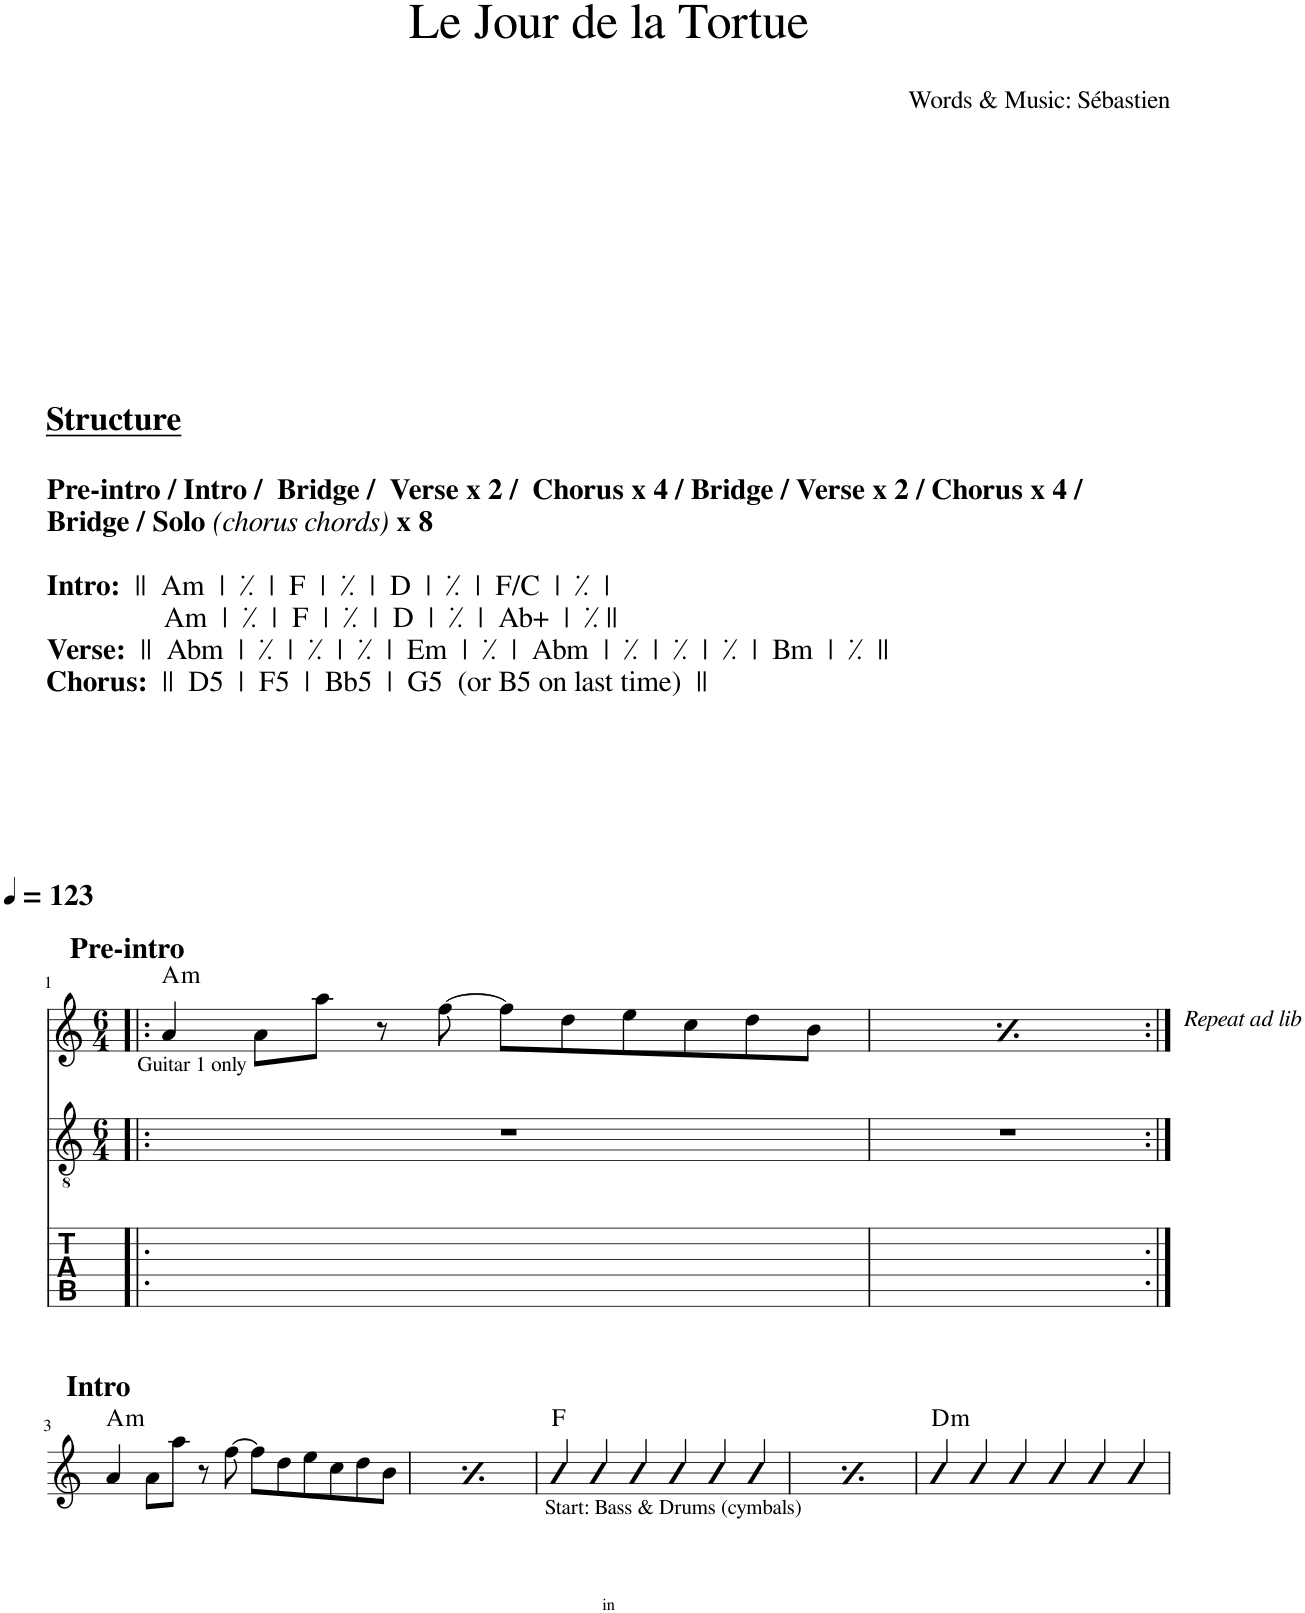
**kern	**kern	**kern	**harte
*part2	*part2	*part1	*part1
*staff3	*staff2	*staff1	*
*I"Guitare électrique	*	*I"Guitare électrique	*
*stria6	*	*	*
*	*clefGv2	*clefG2	*
*k[]	*k[]	*k[]	*
*M6/4	*M6/4	*M6/4	*
*MM123	*MM123	*MM123	*
=1!|:	=1!|:	=1!|:	=1!|:
!	!	!LO:TX:a:B:t=Structure	!
!	!	!LO:TX:a:t=Pre-intro / Intro /  Bridge /  Verse x 2 /  Chorus x 4 / Bridge / Verse x 2 / Chorus x 4 /	!
!	!	!LO:TX:a:t=Bridge / Solo	!
!	!	!LO:TX:a:i:t=(chorus chords)	!
!	!	!LO:TX:a:B:t=x 8	!
!	!	!LO:TX:a:t=Intro&colon;	!
!	!	!LO:TX:a:t=||  Am  |  ⁒  |  F  |  ⁒  |  D  |  ⁒  |  F/C  |  ⁒  |	!
!	!	!LO:TX:a:t=Am  |  ⁒  |  F  |  ⁒  |  D  |  ⁒  |  Ab+  |  ⁒ ||	!
!	!	!LO:TX:a:B:t=Verse&colon;	!
!	!	!LO:TX:a:t=||  Abm  |  ⁒  |  ⁒  |  ⁒  |  Em  |  ⁒  |  Abm  |  ⁒  |  ⁒  |  ⁒  |  Bm  |  ⁒  ||	!
!	!	!LO:TX:a:B:t=Chorus&colon;	!
!	!	!LO:TX:a:t=||  D5  |  F5  |  Bb5  |  G5  (or B5 on last time)  ||	!
!	!	!LO:TX:a:B:t=Pre-intro	!
!	!	!LO:TX:b:t=Guitar 1 only	!LO:H:kt=m
1.r	1.r	4a/	A:min
.	.	8a\L	.
.	.	8aa\J	.
.	.	8r	.
.	.	[8ff\	.
.	.	8ff\L]	.
.	.	8dd\	.
.	.	8ee\	.
.	.	8cc\	.
.	.	8dd\	.
.	.	8b\J	.
=2	=2	=2	=2
*	*	*MM123	*
!	!	!LO:TX:a:B:t=Structure	!
!	!	!LO:TX:a:t=Pre-intro / Intro /  Bridge /  Verse x 2 /  Chorus x 4 / Bridge / Verse x 2 / Chorus x 4 /	!
!	!	!LO:TX:a:t=Bridge / Solo	!
!	!	!LO:TX:a:i:t=(chorus chords)	!
!	!	!LO:TX:a:B:t=x 8	!
!	!	!LO:TX:a:t=Intro&colon;	!
!	!	!LO:TX:a:t=||  Am  |  ⁒  |  F  |  ⁒  |  D  |  ⁒  |  F/C  |  ⁒  |	!
!	!	!LO:TX:a:t=Am  |  ⁒  |  F  |  ⁒  |  D  |  ⁒  |  Ab+  |  ⁒ ||	!
!	!	!LO:TX:a:B:t=Verse&colon;	!
!	!	!LO:TX:a:t=||  Abm  |  ⁒  |  ⁒  |  ⁒  |  Em  |  ⁒  |  Abm  |  ⁒  |  ⁒  |  ⁒  |  Bm  |  ⁒  ||	!
!	!	!LO:TX:a:B:t=Chorus&colon;	!
!	!	!LO:TX:a:t=||  D5  |  F5  |  Bb5  |  G5  (or B5 on last time)  ||	!
!	!	!LO:TX:a:B:t=Pre-intro	!
!	!	!LO:TX:b:t=Guitar 1 only	!LO:H:kt=m
1.r	1.r	4a/	A:min
.	.	8a\L	.
.	.	8aa\J	.
.	.	8r	.
.	.	[8ff\	.
.	.	8ff\L]	.
.	.	8dd\	.
.	.	8ee\	.
.	.	8cc\	.
.	.	8dd\	.
.	.	8b\J	.
!!LO:LB:g=z
=3:|!	=3:|!	=3:|!	=3:|!
!	!	!LO:TX:a:B:t=Intro	!LO:H:kt=m
1.r	1.r	4a/	A:min
.	.	8a\L	.
.	.	8aa\J	.
.	.	8r	.
.	.	[8ff\	.
.	.	8ff\L]	.
.	.	8dd\	.
.	.	8ee\	.
.	.	8cc\	.
.	.	8dd\	.
.	.	8b\J	.
=4	=4	=4	=4
!	!	!LO:TX:a:B:t=Intro	!LO:H:kt=m
1.r	1.r	4a/	A:min
.	.	8a\L	.
.	.	8aa\J	.
.	.	8r	.
.	.	[8ff\	.
.	.	8ff\L]	.
.	.	8dd\	.
.	.	8ee\	.
.	.	8cc\	.
.	.	8dd\	.
.	.	8b\J	.
=5	=5	=5	=5
!	!	!LO:TX:b:t=Start&colon; Bass & Drums (cymbals)	!
1.r	1.r	4G/	F:maj
.	.	4G/	.
.	.	4G/	.
.	.	4G/	.
.	.	4G/	.
.	.	4G/	.
=6	=6	=6	=6
!	!	!LO:TX:b:t=Start&colon; Bass & Drums (cymbals)	!
1.r	1.r	4G/	F:maj
.	.	4G/	.
.	.	4G/	.
.	.	4G/	.
.	.	4G/	.
.	.	4G/	.
=7	=7	=7	=7
!	!	!	!LO:H:kt=m
1.r	1.r	4G/	D:min
.	.	4G/	.
.	.	4G/	.
.	.	4G/	.
.	.	4G/	.
.	.	4G/	.
=	=	=	=
*-	*-	*-	*-
